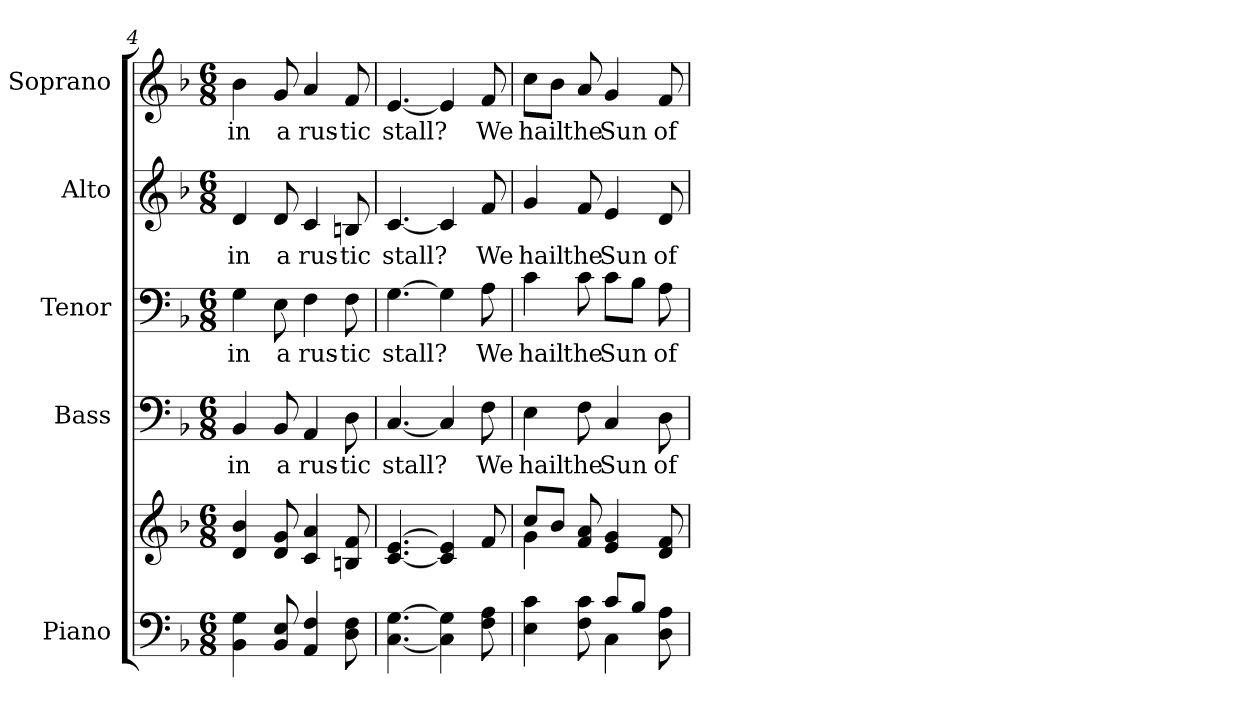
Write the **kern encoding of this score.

**kern	**kern	**kern	**text	**kern	**text	**kern	**text	**kern	**text
*part5	*part5	*part4	*part4	*part3	*part3	*part2	*part2	*part1	*part1
*staff6	*staff5	*staff4	*staff4	*staff3	*staff3	*staff2	*staff2	*staff1	*staff1
*I"Piano	*	*I"Bass	*	*I"Tenor	*	*I"Alto	*	*I"Soprano	*
*I'Pno.	*	*I'B.	*	*I'T.	*	*I'A.	*	*I'S.	*
!!LO:PB:g=z
*clefF4	*clefG2	*clefF4	*	*clefF4	*	*clefG2	*	*clefG2	*
*k[b-]	*k[b-]	*k[b-]	*	*k[b-]	*	*k[b-]	*	*k[b-]	*
*F:	*F:	*F:	*	*F:	*	*F:	*	*F:	*
*M6/8	*M6/8	*M6/8	*	*M6/8	*	*M6/8	*	*M6/8	*
=4	=4	=4	=4	=4	=4	=4	=4	=4	=4
!	!	!	!LO:LY:b:color=#000000	!	!	!	!	!	!
!	!	!	!	!	!LO:LY:b:color=#000000	!	!	!	!
!	!	!	!	!	!	!	!LO:LY:b:color=#000000	!	!
!	!	!	!	!	!	!	!	!	!LO:LY:b:color=#000000
4BB-i\ 4Gi	4di/ 4b-i	4BB-i/	-in	4Gi\	-in	4di/	-in	4b-i\	-in
!	!	!	!LO:LY:b:color=#000000	!	!	!	!	!	!
!	!	!	!	!	!LO:LY:b:color=#000000	!	!	!	!
!	!	!	!	!	!	!	!LO:LY:b:color=#000000	!	!
!	!	!	!	!	!	!	!	!	!LO:LY:b:color=#000000
8BB-i/ 8Ei	8di/ 8gi	8BB-i/	a	8Ei\	a	8di/	a	8gi/	a
!	!	!	!LO:LY:b:color=#000000	!	!	!	!	!	!
!	!	!	!	!	!LO:LY:b:color=#000000	!	!	!	!
!	!	!	!	!	!	!	!LO:LY:b:color=#000000	!	!
!	!	!	!	!	!	!	!	!	!LO:LY:b:color=#000000
4AAi/ 4Fi	4ci/ 4ai	4AAi/	rus-	4Fi\	rus-	4ci/	rus-	4ai/	rus-
!	!	!	!LO:LY:b:color=#000000	!	!	!	!	!	!
!	!	!	!	!	!LO:LY:b:color=#000000	!	!	!	!
!	!	!	!	!	!	!	!LO:LY:b:color=#000000	!	!
!	!	!	!	!	!	!	!	!	!LO:LY:b:color=#000000
8Di\ 8Fi	8Bni/ 8fi	8Di\	-tic	8Fi\	-tic	8Bni/	-tic	8fi/	-tic
=5	=5	=5	=5	=5	=5	=5	=5	=5	=5
!	!	!	!LO:LY:b:color=#000000	!	!	!	!	!	!
!	!	!	!	!	!LO:LY:b:color=#000000	!	!	!	!
!	!	!	!	!	!	!	!LO:LY:b:color=#000000	!	!
!	!	!	!	!	!	!	!	!	!LO:LY:b:color=#000000
[<4.Ci\ [>4.Gi	[<4.ci/ [>4.ei	[<4.Ci/	stall?	[>4.Gi\	stall?	[<4.ci/	stall?	[<4.ei/	stall?
4Ci\] 4Gi]	4ci/] 4ei]	4Ci/]	.	4Gi\]	.	4ci/]	.	4ei/]	.
!	!	!	!LO:LY:b:color=#000000	!	!	!	!	!	!
!	!	!	!	!	!LO:LY:b:color=#000000	!	!	!	!
!	!	!	!	!	!	!	!LO:LY:b:color=#000000	!	!
!	!	!	!	!	!	!	!	!	!LO:LY:b:color=#000000
8Fi\ 8Ai	8fi/	8Fi\	We	8Ai\	We	8fi/	We	8fi/	We
!!LO:PB:g=z
=6	=6	=6	=6	=6	=6	=6	=6	=6	=6
*^	*^	*	*	*	*	*	*	*	*
!	!	!	!	!	!LO:LY:b:color=#000000	!	!	!	!	!	!
!	!	!	!	!	!	!	!LO:LY:b:color=#000000	!	!	!	!
!	!	!	!	!	!	!	!	!	!LO:LY:b:color=#000000	!	!
!	!	!	!	!	!	!	!	!	!	!	!LO:LY:b:color=#000000
4Ei\ 4ci	4.ryy	8cci/L	4gi\	4Ei\	hail	4ci\	hail	4gi/	hail	8cci\L	hail
.	.	8b-i/J	.	.	.	.	.	.	.	8b-i\J	.
!	!	!	!	!	!LO:LY:b:color=#000000	!	!	!	!	!	!
!	!	!	!	!	!	!	!LO:LY:b:color=#000000	!	!	!	!
!	!	!	!	!	!	!	!	!	!LO:LY:b:color=#000000	!	!
!	!	!	!	!	!	!	!	!	!	!	!LO:LY:b:color=#000000
8Fi\ 8ci	.	8fi/ 8ai	8ryy	8Fi\	the	8ci\	the	8fi/	the	8ai/	the
!	!	!	!	!	!LO:LY:b:color=#000000	!	!	!	!	!	!
!	!	!	!	!	!	!	!LO:LY:b:color=#000000	!	!	!	!
!	!	!	!	!	!	!	!	!	!LO:LY:b:color=#000000	!	!
!	!	!	!	!	!	!	!	!	!	!	!LO:LY:b:color=#000000
8ci/L	4Ci\	4ei/ 4gi	4.ryy	4Ci/	Sun	8ci\L	Sun	4ei/	Sun	4gi/	Sun
8B-i/J	.	.	.	.	.	8B-i\J	.	.	.	.	.
!	!	!	!	!	!LO:LY:b:color=#000000	!	!	!	!	!	!
!	!	!	!	!	!	!	!LO:LY:b:color=#000000	!	!	!	!
!	!	!	!	!	!	!	!	!	!LO:LY:b:color=#000000	!	!
!	!	!	!	!	!	!	!	!	!	!	!LO:LY:b:color=#000000
8Di\ 8Ai	8ryy	8di/ 8fi	.	8Di\	of	8Ai\	of	8di/	of	8fi/	of
*v	*v	*	*	*	*	*	*	*	*	*	*
*	*v	*v	*	*	*	*	*	*	*	*
=	=	=	=	=	=	=	=	=	=
*-	*-	*-	*-	*-	*-	*-	*-	*-	*-
